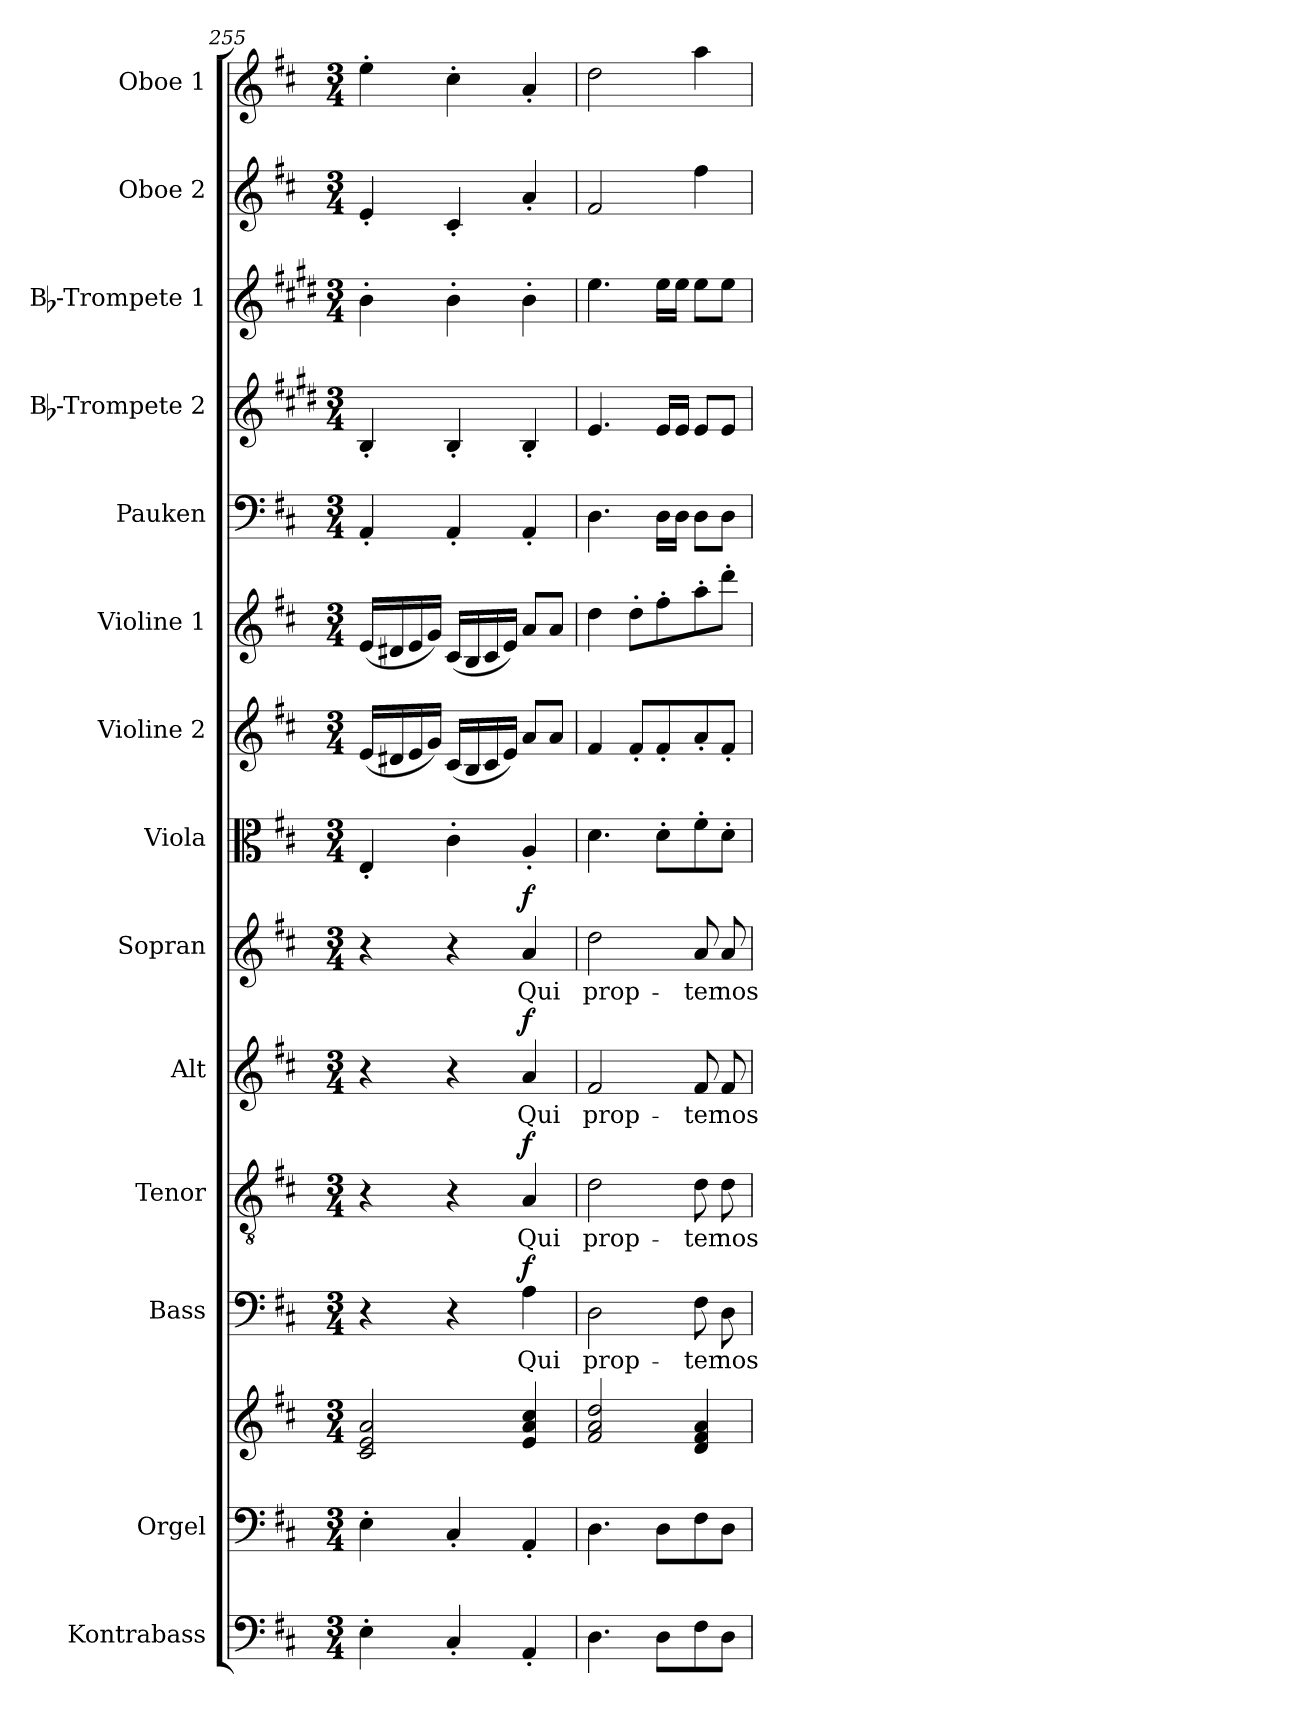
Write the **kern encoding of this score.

**kern	**kern	**kern	**kern	**text	**dynam	**kern	**text	**dynam	**kern	**text	**dynam	**kern	**text	**dynam	**kern	**kern	**kern	**kern	**kern	**kern	**kern	**kern
*part14	*part13	*part13	*part12	*part12	*part12	*part11	*part11	*part11	*part10	*part10	*part10	*part9	*part9	*part9	*part8	*part7	*part6	*part5	*part4	*part3	*part2	*part1
*staff15	*staff14	*staff13	*staff12	*staff12	*staff12	*staff11	*staff11	*staff11	*staff10	*staff10	*staff10	*staff9	*staff9	*staff9	*staff8	*staff7	*staff6	*staff5	*staff4	*staff3	*staff2	*staff1
*I"Kontrabass	*I"Orgel	*	*I"Bass	*	*	*I"Tenor	*	*	*I"Alt	*	*	*I"Sopran	*	*	*I"Viola	*I"Violine 2	*I"Violine 1	*I"Pauken	*I"Bb-Trompete 2	*I"Bb-Trompete 1	*I"Oboe 2	*I"Oboe 1
*I'Kb.	*I'Org.	*	*I'B.	*	*	*I'T.	*	*	*I'A.	*	*	*I'S.	*	*	*I'Vla.	*I'Vl. 2	*I'Vl. 1	*I'Pk.	*I'Bb Trp. 2	*I'Bb Trp. 1	*I'Ob. 2	*I'Ob. 1
*clefF4	*clefF4	*clefG2	*clefF4	*	*	*clefGv2	*	*	*clefG2	*	*	*clefG2	*	*	*clefC3	*clefG2	*clefG2	*clefF4	*clefG2	*clefG2	*clefG2	*clefG2
*ITrd7c12	*	*	*	*	*	*	*	*	*	*	*	*	*	*	*	*	*	*	*ITrd1c2	*ITrd1c2	*	*
*k[f#c#]	*k[f#c#]	*k[f#c#]	*k[f#c#]	*	*	*k[f#c#]	*	*	*k[f#c#]	*	*	*k[f#c#]	*	*	*k[f#c#]	*k[f#c#]	*k[f#c#]	*k[f#c#]	*k[f#c#]	*k[f#c#]	*k[f#c#]	*k[f#c#]
*D:	*D:	*D:	*D:	*	*	*D:	*	*	*D:	*	*	*D:	*	*	*D:	*D:	*D:	*D:	*D:	*D:	*D:	*D:
*M3/4	*M3/4	*M3/4	*M3/4	*	*	*M3/4	*	*	*M3/4	*	*	*M3/4	*	*	*M3/4	*M3/4	*M3/4	*M3/4	*M3/4	*M3/4	*M3/4	*M3/4
=255	=255	=255	=255	=255	=255	=255	=255	=255	=255	=255	=255	=255	=255	=255	=255	=255	=255	=255	=255	=255	=255	=255
4EE'>\	4E'>\	2c#/ 2e/ 2a/	4r	.	.	4r	.	.	4r	.	.	4r	.	.	4E'</	(<16e/LL	(<16e/LL	4AA'</	4A'</	4a'>\	4e'</	4ee'>\
.	.	.	.	.	.	.	.	.	.	.	.	.	.	.	.	16d#X/	16d#X/	.	.	.	.	.
.	.	.	.	.	.	.	.	.	.	.	.	.	.	.	.	16e/	16e/	.	.	.	.	.
.	.	.	.	.	.	.	.	.	.	.	.	.	.	.	.	16g/JJ)	16g/JJ)	.	.	.	.	.
4CC#'</	4C#'</	.	4r	.	.	4r	.	.	4r	.	.	4r	.	.	4c#'>\	(<16c#/LL	(<16c#/LL	4AA'</	4A'</	4a'>\	4c#'</	4cc#'>\
.	.	.	.	.	.	.	.	.	.	.	.	.	.	.	.	16B/	16B/	.	.	.	.	.
.	.	.	.	.	.	.	.	.	.	.	.	.	.	.	.	16c#/	16c#/	.	.	.	.	.
.	.	.	.	.	.	.	.	.	.	.	.	.	.	.	.	16e/JJ)	16e/JJ)	.	.	.	.	.
!	!	!	!	!LO:LY:b	!LO:DY:a	!	!LO:LY:b	!LO:DY:a	!	!LO:LY:b	!LO:DY:a	!	!LO:LY:b	!LO:DY:a	!	!	!	!	!	!	!	!
4AAA'</	4AA'</	4e/ 4a/ 4cc#/	4A\	Qui	f	4A/	Qui	f	4a/	Qui	f	4a/	Qui	f	4A'</	8a/L	8a/L	4AA'</	4A'</	4a'>\	4a'</	4a'</
.	.	.	.	.	.	.	.	.	.	.	.	.	.	.	.	8a/J	8a/J	.	.	.	.	.
=256	=256	=256	=256	=256	=256	=256	=256	=256	=256	=256	=256	=256	=256	=256	=256	=256	=256	=256	=256	=256	=256	=256
!	!	!	!	!LO:LY:b	!	!	!LO:LY:b	!	!	!LO:LY:b	!	!	!LO:LY:b	!	!	!	!	!	!	!	!	!
4.DD\	4.D\	2f#/ 2a/ 2dd/	2D\	prop-	.	2d\	prop-	.	2f#/	prop-	.	2dd\	prop-	.	4.d\	4f#/	4dd\	4.D\	4.d/	4.dd\	2f#/	2dd\
.	.	.	.	.	.	.	.	.	.	.	.	.	.	.	.	8f#'</L	8dd'>\L	.	.	.	.	.
8DD\L	8D\L	.	.	.	.	.	.	.	.	.	.	.	.	.	8d'>\L	8f#'</	8ff#'>\	16D\LL	16d/LL	16dd\LL	.	.
.	.	.	.	.	.	.	.	.	.	.	.	.	.	.	.	.	.	16D\JJ	16d/JJ	16dd\JJ	.	.
!	!	!	!	!LO:LY:b	!	!	!LO:LY:b	!	!	!LO:LY:b	!	!	!LO:LY:b	!	!	!	!	!	!	!	!	!
8FF#\	8F#\	4d/ 4f#/ 4a/	8F#\	-ter	.	8d\	-ter	.	8f#/	-ter	.	8a/	-ter	.	8f#'>\	8a'</	8aa'>\	8D\L	8d/L	8dd\L	4ff#\	4aa\
!	!	!	!	!LO:LY:b	!	!	!LO:LY:b	!	!	!LO:LY:b	!	!	!LO:LY:b	!	!	!	!	!	!	!	!	!
8DD\J	8D\J	.	8D\	nos	.	8d\	nos	.	8f#/	nos	.	8a/	nos	.	8d'>\J	8f#'</J	8ddd'>\J	8D\J	8d/J	8dd\J	.	.
=	=	=	=	=	=	=	=	=	=	=	=	=	=	=	=	=	=	=	=	=	=	=
*-	*-	*-	*-	*-	*-	*-	*-	*-	*-	*-	*-	*-	*-	*-	*-	*-	*-	*-	*-	*-	*-	*-
